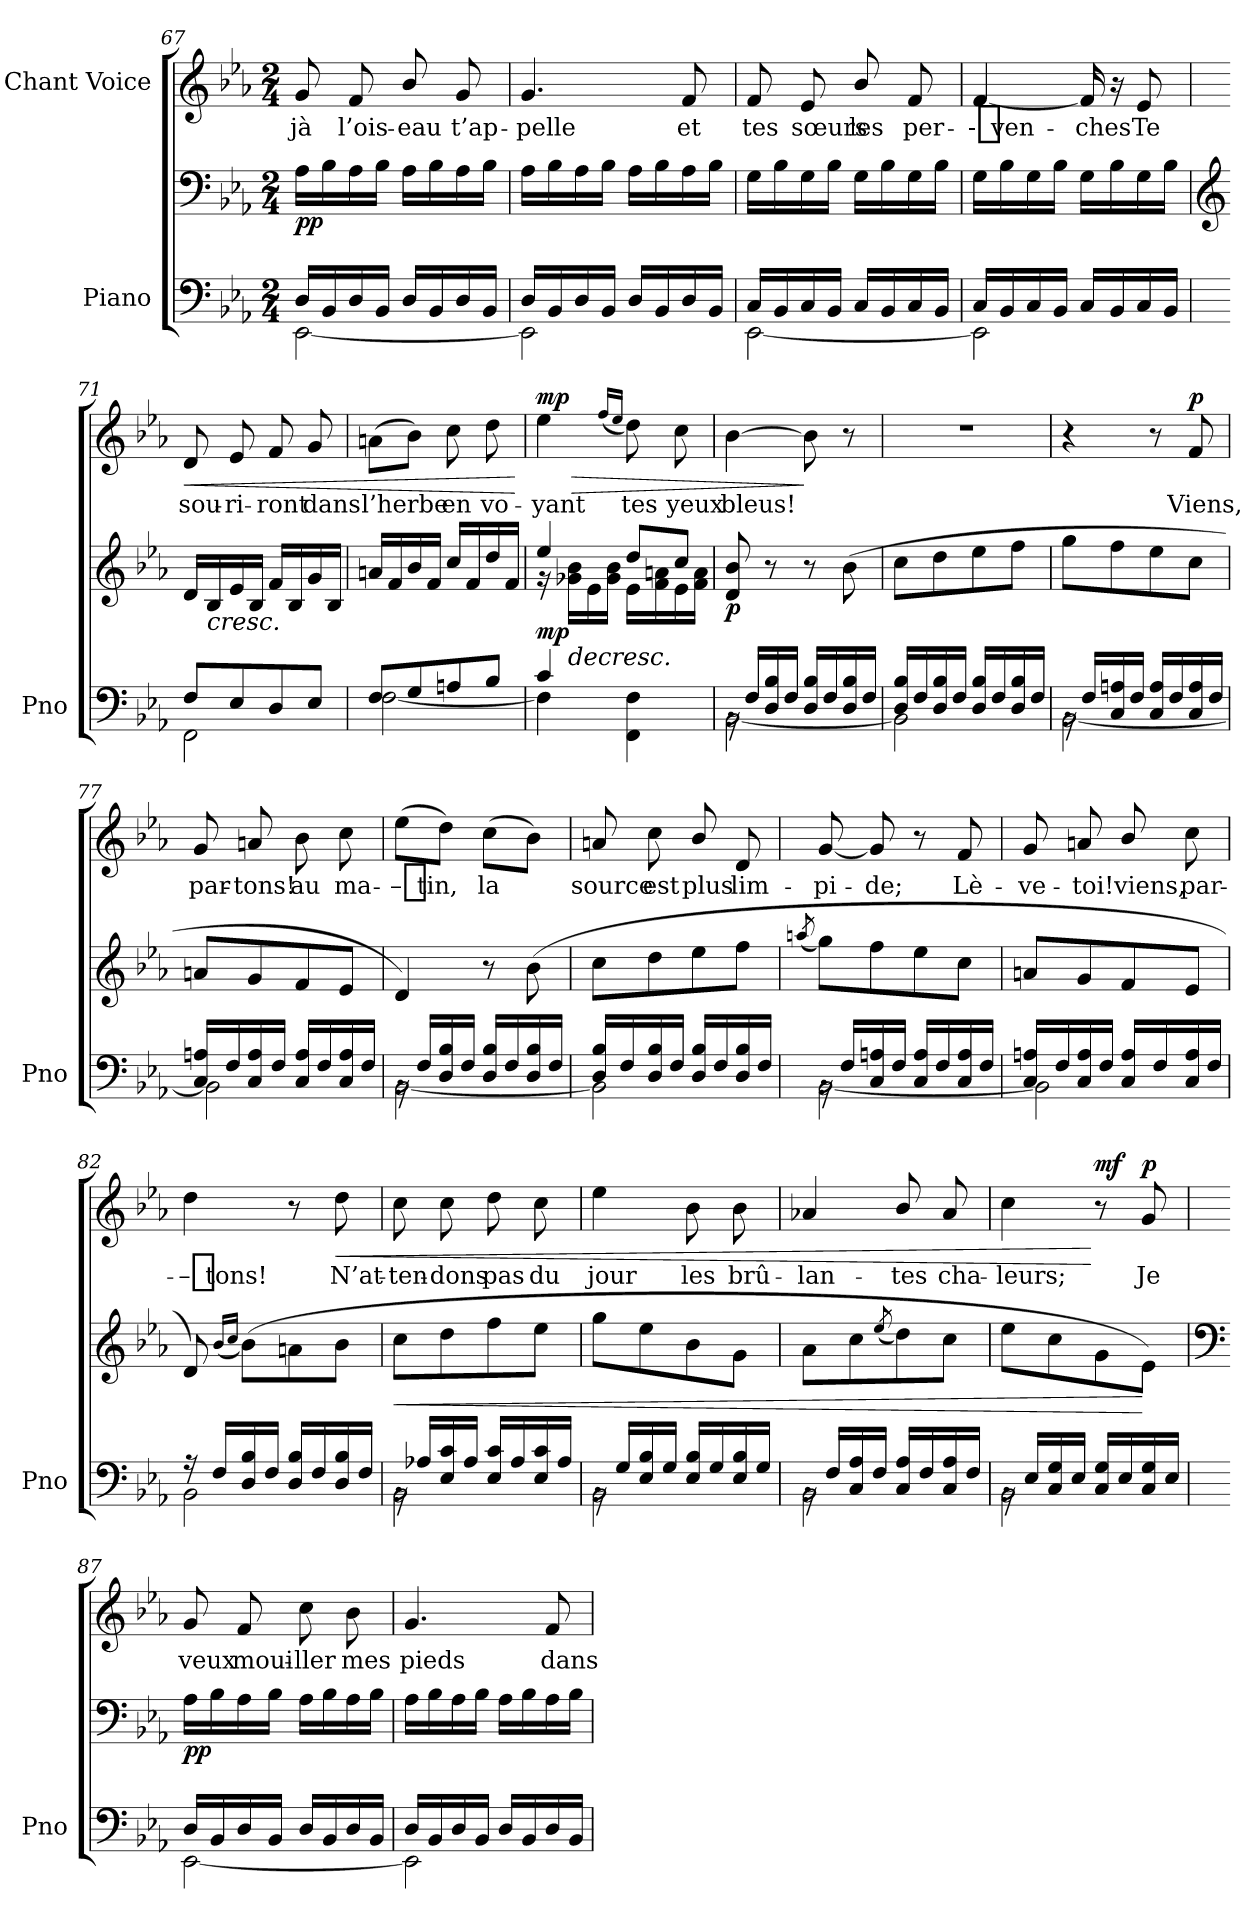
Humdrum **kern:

**kern	**kern	**dynam	**kern	**text	**dynam
*part2	*part2	*part2	*part1	*part1	*part1
*staff3	*staff2	*staff2/3	*staff1	*staff1	*staff1
*I"Piano	*	*	*I"Chant Voice	*	*
*I'Pno	*	*	*	*	*
*clefF4	*clefF4	*	*clefG2	*	*
*k[b-e-a-]	*k[b-e-a-]	*	*k[b-e-a-]	*	*
*M2/4	*M2/4	*	*M2/4	*	*
=67	=67	=67	=67	=67	=67
*^	*	*	*	*	*
!	!	!	!LO:DY:b	!	!LO:LY:b	!
16D/LL	[2EE-\	16A-\LL	pp	8g/	-jà	.
16BB-/	.	16B-\	.	.	.	.
!	!	!	!	!	!LO:LY:b	!
16D/	.	16A-\	.	8f/	l’ois-	.
16BB-/JJ	.	16B-\JJ	.	.	.	.
!	!	!	!	!	!LO:LY:b	!
16D/LL	.	16A-\LL	.	8b-/	-eau	.
16BB-/	.	16B-\	.	.	.	.
!	!	!	!	!	!LO:LY:b	!
16D/	.	16A-\	.	8g/	t’ap-	.
16BB-/JJ	.	16B-\JJ	.	.	.	.
=68	=68	=68	=68	=68	=68	=68
!	!	!	!	!	!LO:LY:b	!
16D/LL	2EE-\]	16A-\LL	.	4.g/	-pelle	.
16BB-/	.	16B-\	.	.	.	.
16D/	.	16A-\	.	.	.	.
16BB-/JJ	.	16B-\JJ	.	.	.	.
16D/LL	.	16A-\LL	.	.	.	.
16BB-/	.	16B-\	.	.	.	.
!	!	!	!	!	!LO:LY:b	!
16D/	.	16A-\	.	8f/	et	.
16BB-/JJ	.	16B-\JJ	.	.	.	.
=69	=69	=69	=69	=69	=69	=69
!	!	!	!	!	!LO:LY:b	!
16C/LL	[2EE-\	16G\LL	.	8f/	tes	.
16BB-/	.	16B-\	.	.	.	.
!	!	!	!	!	!LO:LY:b	!
16C/	.	16G\	.	8e-/	sœurs	.
16BB-/JJ	.	16B-\JJ	.	.	.	.
!	!	!	!	!	!LO:LY:b	!
16C/LL	.	16G\LL	.	8b-/	les	.
16BB-/	.	16B-\	.	.	.	.
!	!	!	!	!	!LO:LY:b	!
16C/	.	16G\	.	8f/	per-	.
16BB-/JJ	.	16B-\JJ	.	.	.	.
!!LO:PB:g=z
=70	=70	=70	=70	=70	=70	=70
!	!	!	!	!	!LO:LY:b	!
16C/LL	2EE-\]	16G\LL	.	[4f/	-- ven-	.
16BB-/	.	16B-\	.	.	.	.
16C/	.	16G\	.	.	.	.
16BB-/JJ	.	16B-\JJ	.	.	.	.
!	!	!	!	!	!LO:LY:b	!
16C/LL	.	16G\LL	.	16f/]	-ches	.
16BB-/	.	16B-\	.	16r	.	.
!	!	!	!	!	!LO:LY:b	!
16C/	.	16G\	.	8e-/	Te	.
16BB-/JJ	.	16B-\JJ	.	.	.	.
=71	=71	=71	=71	=71	=71	=71
*	*	*clefG2	*	*	*	*
!	!	!	!	!	!LO:LY:b	!LO:HP:b
8F/L	2FF\	16d/LL	.	8d/	sou-	<
!	!	!	!LO:HP:b	!	!	!
.	.	16B-/	<	.	.	.
!	!	!	!	!	!LO:LY:b	!
8E-/	.	16e-/	.	8e-/	-ri-	.
.	.	16B-/JJ	.	.	.	.
!	!	!	!	!	!LO:LY:b	!
8D/	.	16f/LL	.	8f/	-ront	.
.	.	16B-/	.	.	.	.
!	!	!	!	!	!LO:LY:b	!
8E-/J	.	16g/	.	8g/	dans	.
.	.	16B-/JJ	.	.	.	.
=72	=72	=72	=72	=72	=72	=72
!	!	!	!	!	!LO:LY:b	!
8F/L	[2F\	16an/LL	.	(>8an\L	l’herbe	.
.	.	16f/	.	.	.	.
8G/	.	16b-/	.	8b-\J)	.	.
.	.	16f/JJ	.	.	.	.
!	!	!	!	!	!LO:LY:b	!
8An/	.	16cc/LL	.	8cc\	en	.
.	.	16f/	.	.	.	.
!	!	!	!	!	!LO:LY:b	!
8B-/J	.	16dd/	.	8dd\	vo-	.
.	.	16f/JJ	.	.	.	.
*v	*v	*	*	*	*	*
.	.	.	.	.	[
=73	=73	=73	=73	=73	=73
*^	*^	*	*	*	*
!	!	!	!	!LO:DY:b	!	!LO:LY:b	!LO:HP:b
!	!	!	!	!	!	!	!LO:DY:n=1:b
4c/	4F\]	4ee-/	16r	mp	4ee-\	-yant	> mp
!	!	!	!	!LO:HP:b	!	!	!
.	.	.	16g-X\ 16b-\LL	>	.	.	.
.	.	.	16e-\	.	.	.	.
.	.	.	16g-\ 16b-\JJ	.	.	.	.
.	.	.	.	.	(<16qff/LL	.	.
.	.	.	.	.	16qee-/JJ	.	.
!	!	!	!	!	!	!LO:LY:b	!
4FF\ 4F\	4ryy	8dd/L	16e-\LL	.	8dd\)	tes	.
.	.	.	16f\ 16an\	.	.	.	.
!	!	!	!	!	!	!LO:LY:b	!
.	.	8cc/J	16e-\	.	8cc\	yeux	.
.	.	.	16f\ 16a\JJ	.	.	.	.
*v	*v	*	*	*	*	*	*
*	*v	*v	*	*	*	*
.	.	[	.	.	.
!!LO:LB:g=z
=74	=74	=74	=74	=74	=74
*^	*	*	*	*	*
!	!	!	!LO:DY:b	!	!LO:LY:b	!
16rBB	[2BB-\	8d/ 8b-/	p	[4b-\	bleus!	.
16F/LL	.	.	.	.	.	.
16D/ 16B-/	.	8r	.	.	.	.
16F/JJ	.	.	.	.	.	.
16D/ 16B-/LL	.	8r	.	8b-\]	.	]
16F/	.	.	.	.	.	.
16D/ 16B-/	.	(>8b-\	.	8r	.	.
16F/JJ	.	.	.	.	.	.
=75	=75	=75	=75	=75	=75	=75
16D/ 16B-/LL	2BB-\]	8cc\L	.	2r	.	.
16F/	.	.	.	.	.	.
16D/ 16B-/	.	8dd\	.	.	.	.
16F/JJ	.	.	.	.	.	.
16D/ 16B-/LL	.	8ee-\	.	.	.	.
16F/	.	.	.	.	.	.
16D/ 16B-/	.	8ff\J	.	.	.	.
16F/JJ	.	.	.	.	.	.
=76	=76	=76	=76	=76	=76	=76
16rBB	[2BB-\	8gg\L	.	4r	.	.
16F/LL	.	.	.	.	.	.
16C/ 16An/	.	8ff\	.	.	.	.
16F/JJ	.	.	.	.	.	.
16C/ 16A/LL	.	8ee-\	.	8r	.	.
16F/	.	.	.	.	.	.
!	!	!	!	!	!LO:LY:b	!LO:DY:b
16C/ 16A/	.	8cc\J	.	8f/	Viens,	p
16F/JJ	.	.	.	.	.	.
=77	=77	=77	=77	=77	=77	=77
!	!	!	!	!	!LO:LY:b	!
16C/ 16An/LL	2BB-\]	8an/L	.	8g/	par-	.
16F/	.	.	.	.	.	.
!	!	!	!	!	!LO:LY:b	!
16C/ 16A/	.	8g/	.	8an/	-tons!	.
16F/JJ	.	.	.	.	.	.
!	!	!	!	!	!LO:LY:b	!
16C/ 16A/LL	.	8f/	.	8b-\	au	.
16F/	.	.	.	.	.	.
!	!	!	!	!	!LO:LY:b	!
16C/ 16A/	.	8e-/J	.	8cc\	ma-	.
16F/JJ	.	.	.	.	.	.
!!LO:LB:g=z
=78	=78	=78	=78	=78	=78	=78
!	!	!	!	!	!LO:LY:b	!
16rBB	[2BB-\	4d/)	.	(>8ee-\L	-– tin,	.
16F/LL	.	.	.	.	.	.
16D/ 16B-/	.	.	.	8dd\J)	.	.
16F/JJ	.	.	.	.	.	.
!	!	!	!	!	!LO:LY:b	!
16D/ 16B-/LL	.	8r	.	(>8cc\L	la	.
16F/	.	.	.	.	.	.
16D/ 16B-/	.	(>8b-\	.	8b-\J)	.	.
16F/JJ	.	.	.	.	.	.
=79	=79	=79	=79	=79	=79	=79
!	!	!	!	!	!LO:LY:b	!
16D/ 16B-/LL	2BB-\]	8cc\L	.	8an/	source	.
16F/	.	.	.	.	.	.
!	!	!	!	!	!LO:LY:b	!
16D/ 16B-/	.	8dd\	.	8cc\	est	.
16F/JJ	.	.	.	.	.	.
!	!	!	!	!	!LO:LY:b	!
16D/ 16B-/LL	.	8ee-\	.	8b-/	plus	.
16F/	.	.	.	.	.	.
!	!	!	!	!	!LO:LY:b	!
16D/ 16B-/	.	8ff\J	.	8d/	lim-	.
16F/JJ	.	.	.	.	.	.
=80	=80	=80	=80	=80	=80	=80
.	.	(<8qaan/	.	.	.	.
!	!	!	!	!	!LO:LY:b	!
16rBB	[2BB-\	8gg\L)	.	[8g/	-pi-	.
16F/LL	.	.	.	.	.	.
!	!	!	!	!	!LO:LY:b	!
16C/ 16An/	.	8ff\	.	8g/]	-de;	.
16F/JJ	.	.	.	.	.	.
16C/ 16A/LL	.	8ee-\	.	8r	.	.
16F/	.	.	.	.	.	.
!	!	!	!	!	!LO:LY:b	!
16C/ 16A/	.	8cc\J	.	8f/	Lè-	.
16F/JJ	.	.	.	.	.	.
=81	=81	=81	=81	=81	=81	=81
!	!	!	!	!	!LO:LY:b	!
16C/ 16An/LL	2BB-\]	8an/L	.	8g/	-ve-	.
16F/	.	.	.	.	.	.
!	!	!	!	!	!LO:LY:b	!
16C/ 16A/	.	8g/	.	8an/	-toi!	.
16F/JJ	.	.	.	.	.	.
!	!	!	!	!	!LO:LY:b	!
16C/ 16A/LL	.	8f/	.	8b-/	viens,	.
16F/	.	.	.	.	.	.
!	!	!	!	!	!LO:LY:b	!
16C/ 16A/	.	8e-/J	.	8cc\	par-	.
16F/JJ	.	.	.	.	.	.
!!LO:LB:g=z
=82	=82	=82	=82	=82	=82	=82
!	!	!	!	!	!LO:LY:b	!
16r	2BB-\	8d/)	.	4dd\	-– tons!	.
16F/LL	.	.	.	.	.	.
.	.	(<16qb-/LL	.	.	.	.
.	.	16qcc/JJ	.	.	.	.
16D/ 16B-/	.	(>8b-\L)	.	.	.	.
16F/JJ	.	.	.	.	.	.
16D/ 16B-/LL	.	8an\	.	8r	.	.
16F/	.	.	.	.	.	.
!	!	!	!	!	!LO:LY:b	!LO:HP:b
16D/ 16B-/	.	8b-\J	.	8dd\	N’at-	<
16F/JJ	.	.	.	.	.	.
=83	=83	=83	=83	=83	=83	=83
!	!	!	!LO:HP:b	!	!LO:LY:b	!
16rBB	2BB-\	8cc\L	<	8cc\	-ten-	.
16A-X/LL	.	.	.	.	.	.
!	!	!	!	!	!LO:LY:b	!
16E-/ 16c/	.	8dd\	.	8cc\	-dons	.
16A-/JJ	.	.	.	.	.	.
!	!	!	!	!	!LO:LY:b	!
16E-/ 16c/LL	.	8ff\	.	8dd\	pas	.
16A-/	.	.	.	.	.	.
!	!	!	!	!	!LO:LY:b	!
16E-/ 16c/	.	8ee-\J	.	8cc\	du	.
16A-/JJ	.	.	.	.	.	.
=84	=84	=84	=84	=84	=84	=84
!	!	!	!	!	!LO:LY:b	!
16rBB	2BB-\	8gg\L	.	4ee-\	jour	.
16G/LL	.	.	.	.	.	.
16E-/ 16B-/	.	8ee-\	.	.	.	.
16G/JJ	.	.	.	.	.	.
!	!	!	!	!	!LO:LY:b	!
16E-/ 16B-/LL	.	8b-\	.	8b-\	les	.
16G/	.	.	.	.	.	.
!	!	!	!	!	!LO:LY:b	!
16E-/ 16B-/	.	8g\J	.	8b-\	brû-	.
16G/JJ	.	.	.	.	.	.
=85	=85	=85	=85	=85	=85	=85
!	!	!	!	!	!LO:LY:b	!
16rBB	2BB-\	8a-\L	.	4a-X/	-lan-	.
16F/LL	.	.	.	.	.	.
16C/ 16A-/	.	8cc\	.	.	.	.
16F/JJ	.	.	.	.	.	.
.	.	(<8qee-/	.	.	.	.
!	!	!	!	!	!LO:LY:b	!
16C/ 16A-/LL	.	8dd\)	.	8b-/	-tes	.
16F/	.	.	.	.	.	.
!	!	!	!	!	!LO:LY:b	!
16C/ 16A-/	.	8cc\J	.	8a-/	cha-	.
16F/JJ	.	.	.	.	.	.
*v	*v	*	*	*	*	*
.	.	]	.	.	.
=86	=86	=86	=86	=86	=86
*^	*	*	*	*	*
!	!	!	!	!	!LO:LY:b	!
16rBB	2BB-\	8ee-\L	.	4cc\	-leurs;	.
16E-/LL	.	.	.	.	.	.
16C/ 16G/	.	8cc\	.	.	.	.
16E-/JJ	.	.	.	.	.	.
!	!	!	!	!	!	!LO:DY:n=1:b
16C/ 16G/LL	.	8g\	.	8r	.	[ mf
16E-/	.	.	.	.	.	.
!	!	!	!	!	!LO:LY:b	!LO:DY:n=2:a
16C/ 16G/	.	8e-\J)	[	8g/	Je	p
16E-/JJ	.	.	.	.	.	.
!!LO:PB:g=z
=87	=87	=87	=87	=87	=87	=87
*	*	*clefF4	*	*	*	*
!	!	!	!LO:DY:b	!	!LO:LY:b	!
16D/LL	[2EE-\	16A-\LL	pp	8g/	veux	.
16BB-/	.	16B-\	.	.	.	.
!	!	!	!	!	!LO:LY:b	!
16D/	.	16A-\	.	8f/	moui-	.
16BB-/JJ	.	16B-\JJ	.	.	.	.
!	!	!	!	!	!LO:LY:b	!
16D/LL	.	16A-\LL	.	8cc\	-ller	.
16BB-/	.	16B-\	.	.	.	.
!	!	!	!	!	!LO:LY:b	!
16D/	.	16A-\	.	8b-\	mes	.
16BB-/JJ	.	16B-\JJ	.	.	.	.
=88	=88	=88	=88	=88	=88	=88
!	!	!	!	!	!LO:LY:b	!
16D/LL	2EE-\]	16A-\LL	.	4.g/	pieds	.
16BB-/	.	16B-\	.	.	.	.
16D/	.	16A-\	.	.	.	.
16BB-/JJ	.	16B-\JJ	.	.	.	.
16D/LL	.	16A-\LL	.	.	.	.
16BB-/	.	16B-\	.	.	.	.
!	!	!	!	!	!LO:LY:b	!
16D/	.	16A-\	.	8f/	dans	.
16BB-/JJ	.	16B-\JJ	.	.	.	.
*v	*v	*	*	*	*	*
=	=	=	=	=	=
*-	*-	*-	*-	*-	*-
